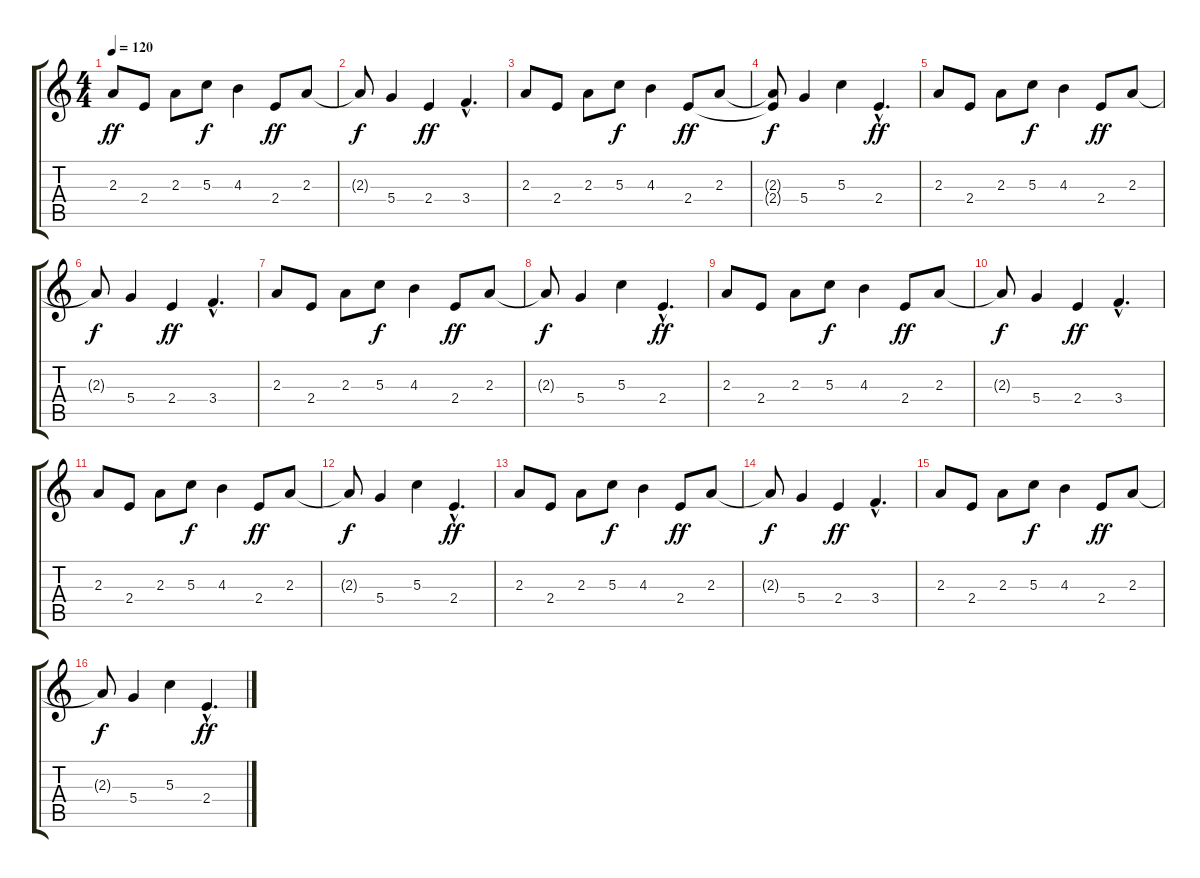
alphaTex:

\track "" {instrument overdrivenguitar}
\staff {score tabs}
\tuning (E4 B3 G3 D3 A2 E2) {hide}
\ts (4 4)
\tempo 120
\clef g2
\ks c
2.3.8{dy ff} 2.4.8 2.3.8 5.3.8{dy f} 4.3.4 2.4.8{dy ff} 2.3.8 |
2.3{t}.8{dy f} 5.4.4 2.4.4{dy ff} 3.4{hac}.4{d} |
2.3.8 2.4.8 2.3.8 5.3.8{dy f} 4.3.4 2.4.8{dy ff} 2.3.8 |
(2.3{t} 2.4{t}).8{dy f} 5.4.4 5.3.4 2.4{hac}.4{d dy ff} |
2.3.8 2.4.8 2.3.8 5.3.8{dy f} 4.3.4 2.4.8{dy ff} 2.3.8 |
2.3{t}.8{dy f} 5.4.4 2.4.4{dy ff} 3.4{hac}.4{d} |
2.3.8 2.4.8 2.3.8 5.3.8{dy f} 4.3.4 2.4.8{dy ff} 2.3.8 |
2.3{t}.8{dy f} 5.4.4 5.3.4 2.4{hac}.4{d dy ff} |
2.3.8 2.4.8 2.3.8 5.3.8{dy f} 4.3.4 2.4.8{dy ff} 2.3.8 |
2.3{t}.8{dy f} 5.4.4 2.4.4{dy ff} 3.4{hac}.4{d} |
2.3.8 2.4.8 2.3.8 5.3.8{dy f} 4.3.4 2.4.8{dy ff} 2.3.8 |
2.3{t}.8{dy f} 5.4.4 5.3.4 2.4{hac}.4{d dy ff} |
2.3.8 2.4.8 2.3.8 5.3.8{dy f} 4.3.4 2.4.8{dy ff} 2.3.8 |
2.3{t}.8{dy f} 5.4.4 2.4.4{dy ff} 3.4{hac}.4{d} |
2.3.8 2.4.8 2.3.8 5.3.8{dy f} 4.3.4 2.4.8{dy ff} 2.3.8 |
2.3{t}.8{dy f} 5.4.4 5.3.4 2.4{hac}.4{d dy ff}
